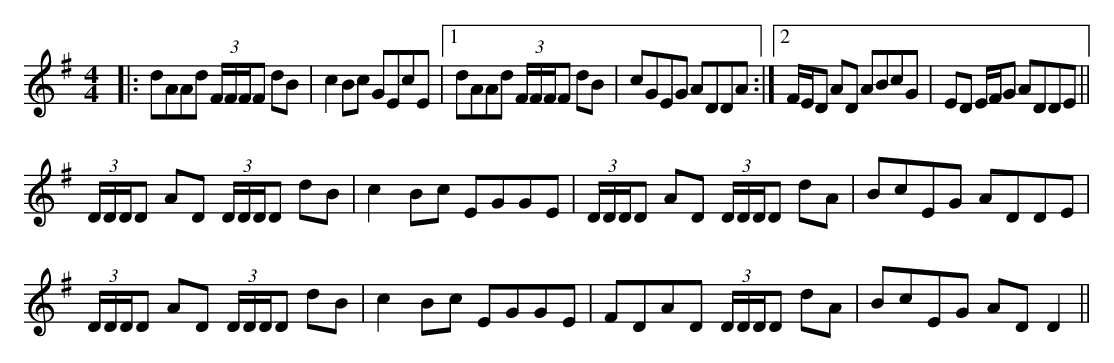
X:1
M:4/4
K:Dmix
|:dAAd (3F/F/F/F dB |c2Bc GEcE|1 dAAd (3F/F/F/F dB |cGEG ADDA:|2 F/E/D AD ABcG|ED E/F/G ADDE||
(3D/D/D/D AD (3D/D/D/D dB |c2Bc EGGE|(3D/D/D/D AD (3D/D/D/D dA|BcEG ADDE|
(3D/D/D/D AD (3D/D/D/D dB|c2 Bc EGGE| FDAD (3D/D/D/D dA|BcEG ADD2||
